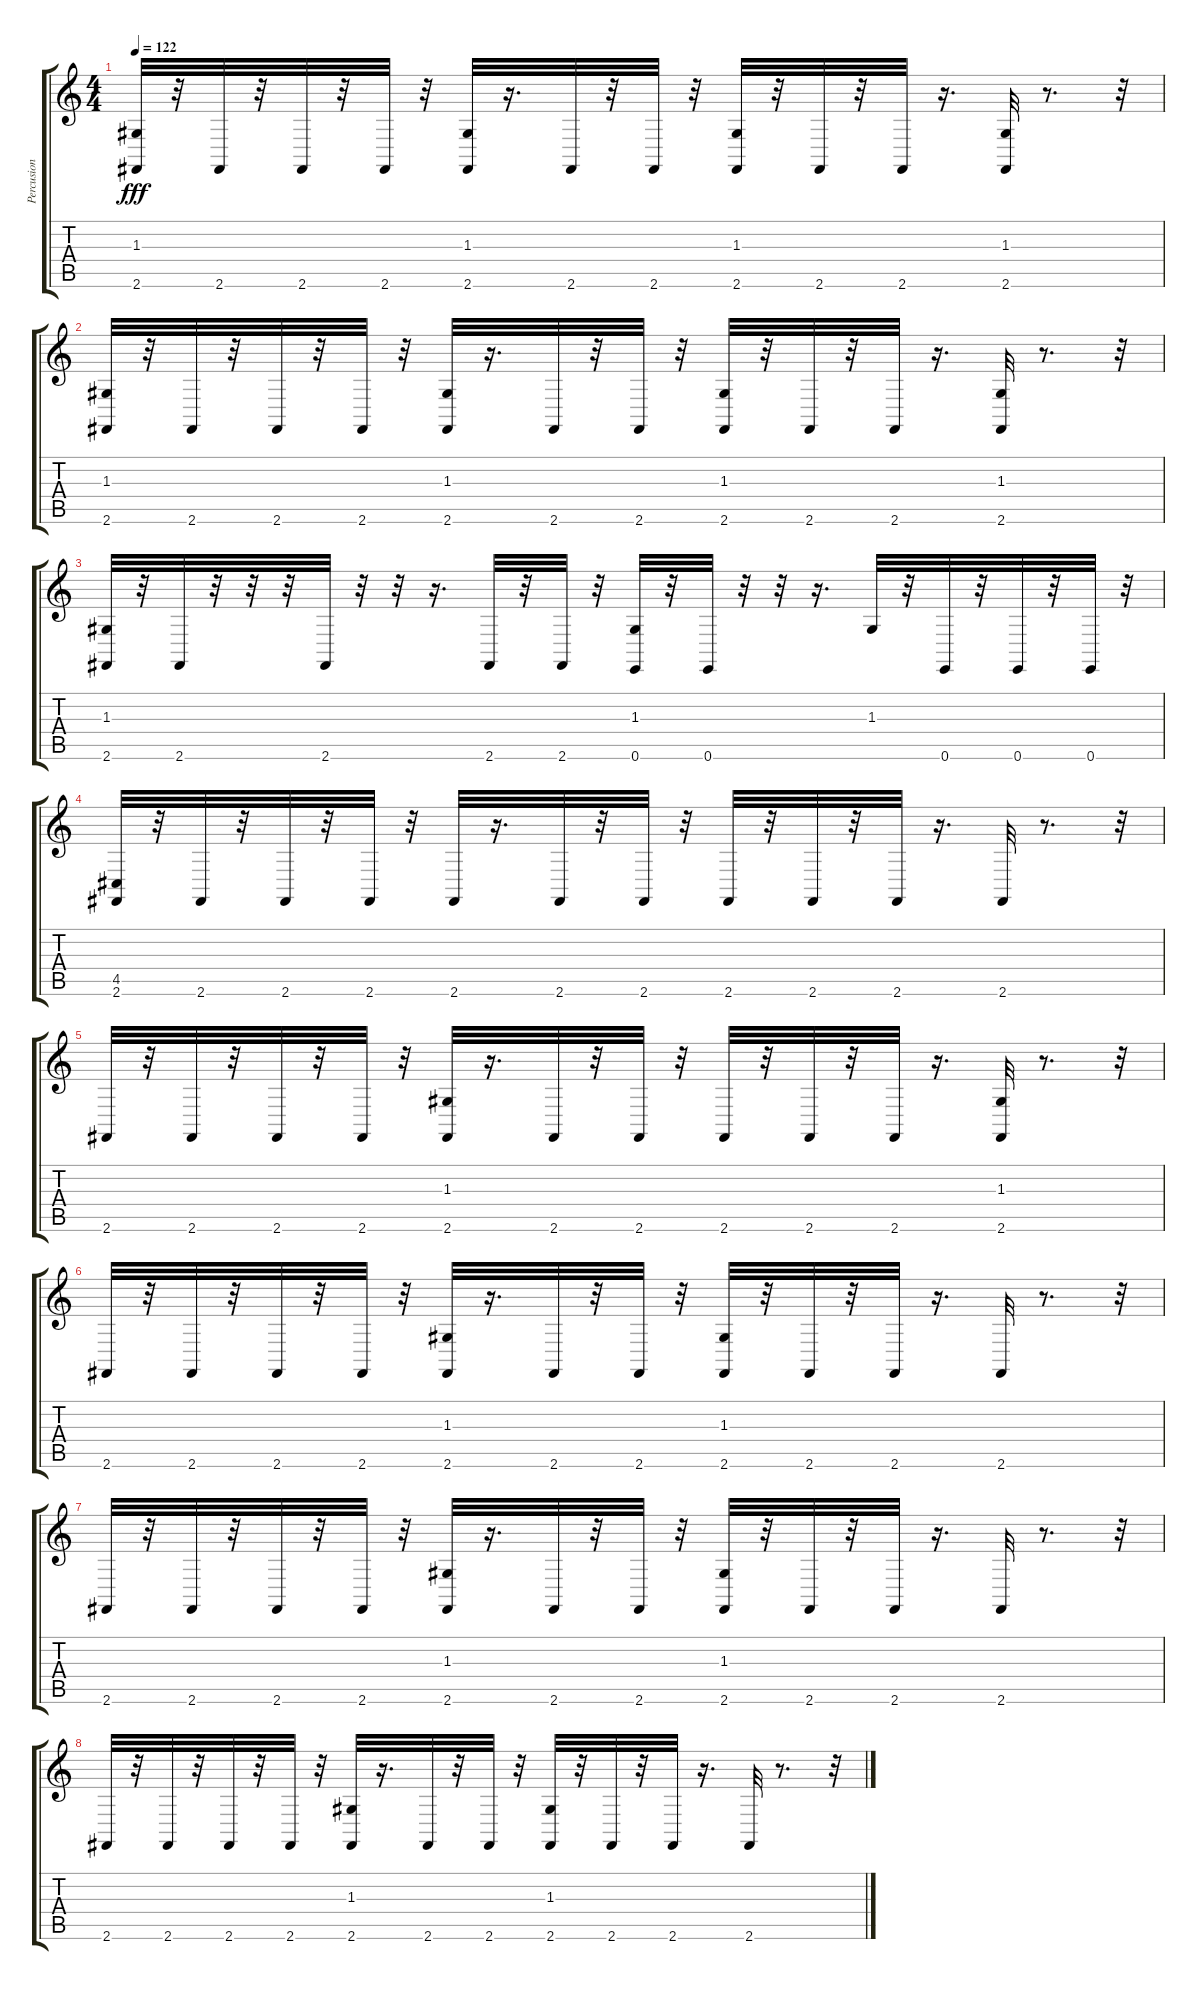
\track ("Percusion" "Percusion") {instrument synthdrum}
\staff {score tabs}
\tuning (E4 B3 G3 D3 A2 E2) {hide}
\ts (4 4)
\tempo 122
\clef g2
\ks c
(1.3 2.6).32{dy fff} r.32 2.6.32 r.32 2.6.32 r.32 2.6.32 r.32 (1.3 2.6).32 r.16{d} 2.6.32 r.32 2.6.32 r.32 (1.3 2.6).32 r.32 2.6.32 r.32 2.6.32 r.16{d} (1.3 2.6).32 r.8{d} r.32 |
(1.3 2.6).32 r.32 2.6.32 r.32 2.6.32 r.32 2.6.32 r.32 (1.3 2.6).32 r.16{d} 2.6.32 r.32 2.6.32 r.32 (1.3 2.6).32 r.32 2.6.32 r.32 2.6.32 r.16{d} (1.3 2.6).32 r.8{d} r.32 |
(1.3 2.6).32 r.32 2.6.32 r.32 r.32 r.32 2.6.32 r.32 r.32 r.16{d} 2.6.32 r.32 2.6.32 r.32 (1.3 0.6).32 r.32 0.6.32 r.32 r.32 r.16{d} 1.3.32 r.32 0.6.32 r.32 0.6.32 r.32 0.6.32 r.32 |
(4.5 2.6).32 r.32 2.6.32 r.32 2.6.32 r.32 2.6.32 r.32 2.6.32 r.16{d} 2.6.32 r.32 2.6.32 r.32 2.6.32 r.32 2.6.32 r.32 2.6.32 r.16{d} 2.6.32 r.8{d} r.32 |
2.6.32 r.32 2.6.32 r.32 2.6.32 r.32 2.6.32 r.32 (1.3 2.6).32 r.16{d} 2.6.32 r.32 2.6.32 r.32 2.6.32 r.32 2.6.32 r.32 2.6.32 r.16{d} (1.3 2.6).32 r.8{d} r.32 |
2.6.32 r.32 2.6.32 r.32 2.6.32 r.32 2.6.32 r.32 (1.3 2.6).32 r.16{d} 2.6.32 r.32 2.6.32 r.32 (1.3 2.6).32 r.32 2.6.32 r.32 2.6.32 r.16{d} 2.6.32 r.8{d} r.32 |
2.6.32 r.32 2.6.32 r.32 2.6.32 r.32 2.6.32 r.32 (1.3 2.6).32 r.16{d} 2.6.32 r.32 2.6.32 r.32 (1.3 2.6).32 r.32 2.6.32 r.32 2.6.32 r.16{d} 2.6.32 r.8{d} r.32 |
2.6.32 r.32 2.6.32 r.32 2.6.32 r.32 2.6.32 r.32 (1.3 2.6).32 r.16{d} 2.6.32 r.32 2.6.32 r.32 (1.3 2.6).32 r.32 2.6.32 r.32 2.6.32 r.16{d} 2.6.32 r.8{d} r.32
